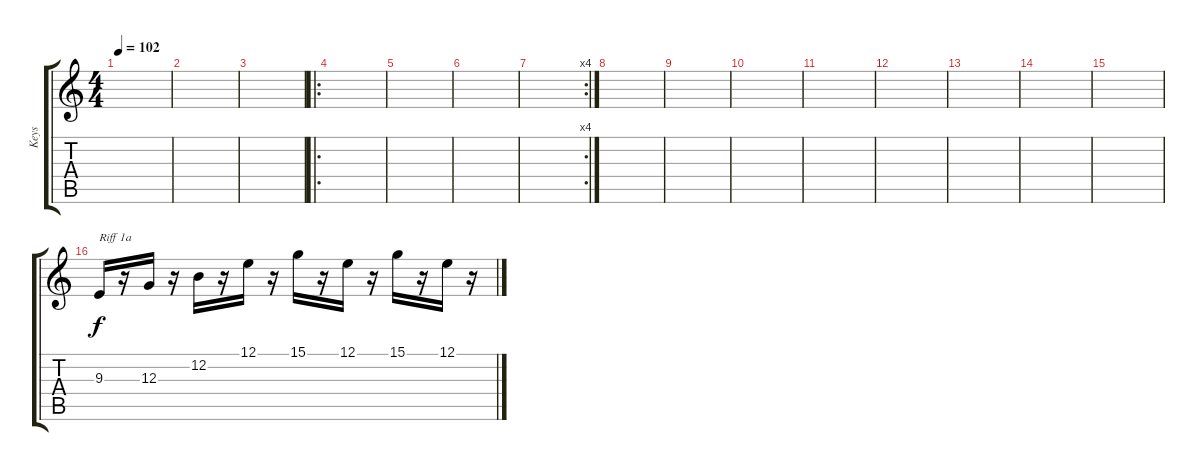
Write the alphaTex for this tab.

\track ("Keys" "Keys") {instrument pad1newage}
\staff {score tabs}
\tuning (E4 B3 G3 D3 A2 E2) {hide}
\ts (4 4)
\tempo 102
\clef g2
\ks c
|
|
|
\ro
|
|
|
\rc 4
|
|
|
|
|
|
|
|
|
9.3.16{txt "Riff 1a"} r.16 12.3.16 r.16 12.2.16 r.16 12.1.16 r.16 15.1.16 r.16 12.1.16 r.16 15.1.16 r.16 12.1.16 r.16
